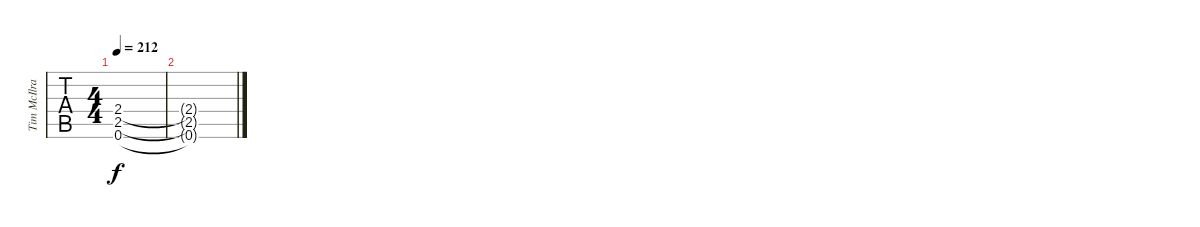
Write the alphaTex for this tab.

\track ("Tim McIlrath - Guitar One" "Tim McIlra") {instrument distortionguitar}
\staff {tabs}
\tuning (Eb4 Bb3 Gb3 Db3 Ab2 Eb2) {hide}
\ts (4 4)
\tempo 212
\clef g2
\ks c
(2.4{t} 2.5{t} 0.6{t}).1{dy f} |
(2.4{t} 2.5{t} 0.6{t}).1
